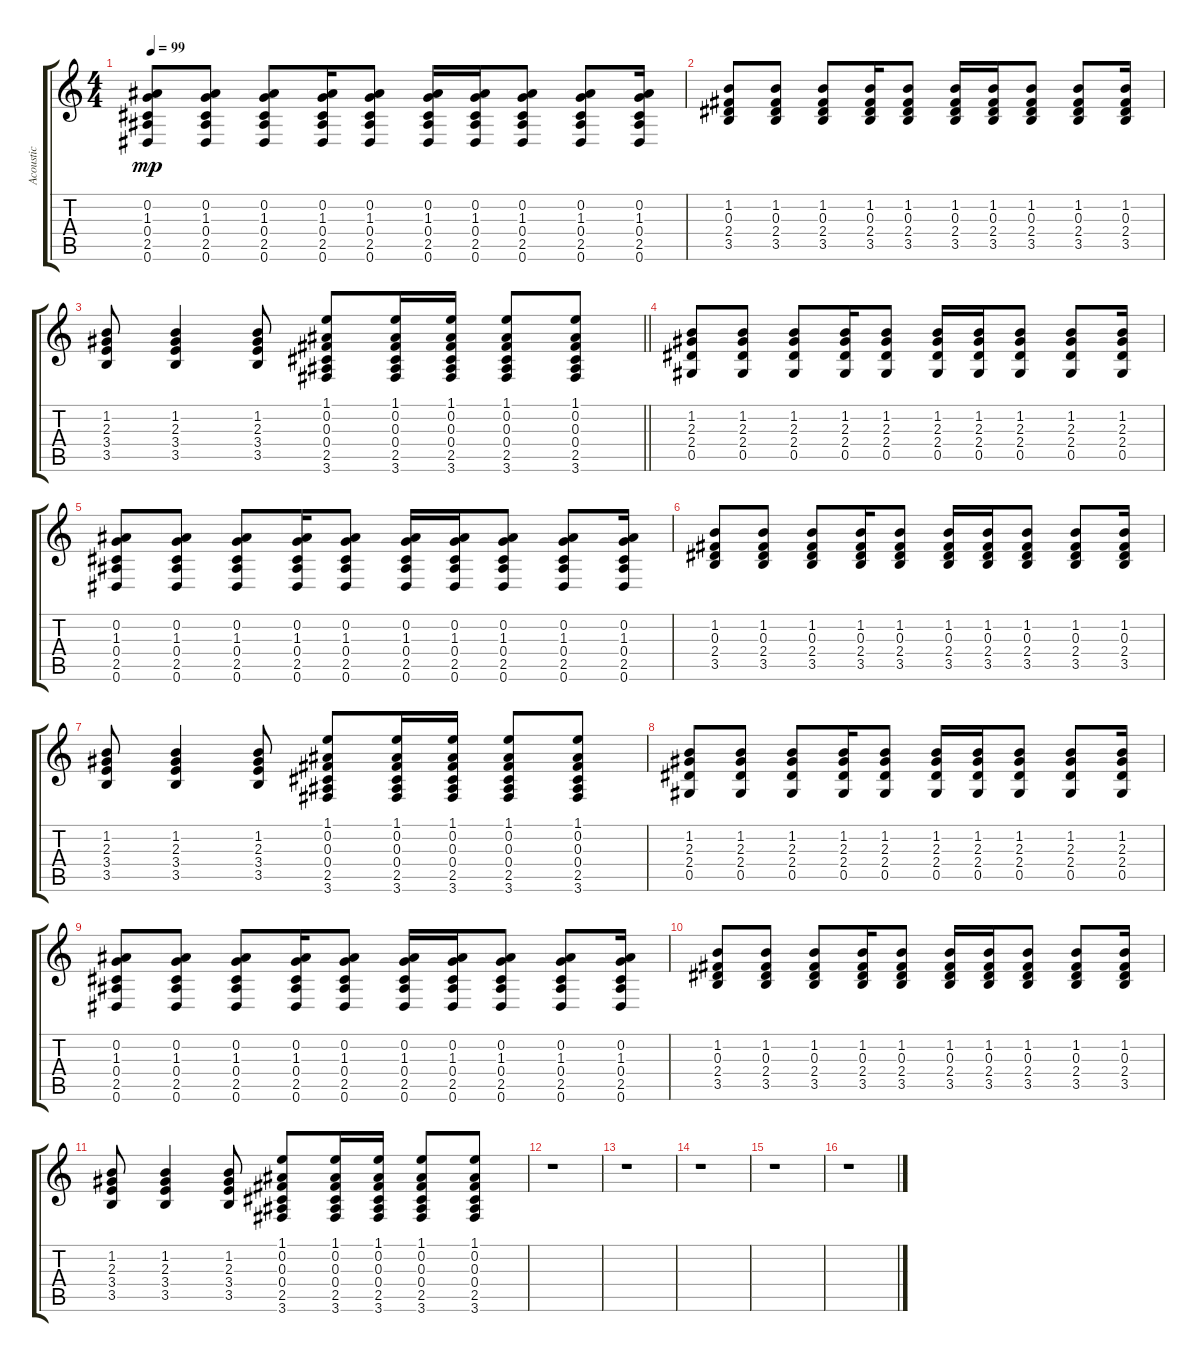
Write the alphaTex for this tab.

\track ("Acoustic" "Acoustic") {instrument acousticguitarsteel}
\staff {score tabs}
\tuning (Eb4 Bb3 Gb3 Db3 Ab2 Eb2) {hide}
\ts (4 4)
\tempo 99
\clef g2
\ks c
(0.2 1.3 0.4 2.5 0.6).8{dy mp} (0.2 1.3 0.4 2.5 0.6).8 (0.2 1.3 0.4 2.5 0.6).8 (0.2 1.3 0.4 2.5 0.6).16 (0.2 1.3 0.4 2.5 0.6).8 (0.2 1.3 0.4 2.5 0.6).16 (0.2 1.3 0.4 2.5 0.6).16 (0.2 1.3 0.4 2.5 0.6).8 (0.2 1.3 0.4 2.5 0.6).8 (0.2 1.3 0.4 2.5 0.6).16 |
(1.2 0.3 2.4 3.5).8 (1.2 0.3 2.4 3.5).8 (1.2 0.3 2.4 3.5).8 (1.2 0.3 2.4 3.5).16 (1.2 0.3 2.4 3.5).8 (1.2 0.3 2.4 3.5).16 (1.2 0.3 2.4 3.5).16 (1.2 0.3 2.4 3.5).8 (1.2 0.3 2.4 3.5).8 (1.2 0.3 2.4 3.5).16 |
\barLineRight lightlight
(1.2 2.3 3.4 3.5).8 (1.2 2.3 3.4 3.5).4 (1.2 2.3 3.4 3.5).8 (1.1 0.2 0.3 0.4 2.5 3.6).8 (1.1 0.2 0.3 0.4 2.5 3.6).16 (1.1 0.2 0.3 0.4 2.5 3.6).16 (1.1 0.2 0.3 0.4 2.5 3.6).8 (1.1 0.2 0.3 0.4 2.5 3.6).8 |
(1.2 2.3 2.4 0.5).8 (1.2 2.3 2.4 0.5).8 (1.2 2.3 2.4 0.5).8 (1.2 2.3 2.4 0.5).16 (1.2 2.3 2.4 0.5).8 (1.2 2.3 2.4 0.5).16 (1.2 2.3 2.4 0.5).16 (1.2 2.3 2.4 0.5).8 (1.2 2.3 2.4 0.5).8 (1.2 2.3 2.4 0.5).16 |
(0.2 1.3 0.4 2.5 0.6).8 (0.2 1.3 0.4 2.5 0.6).8 (0.2 1.3 0.4 2.5 0.6).8 (0.2 1.3 0.4 2.5 0.6).16 (0.2 1.3 0.4 2.5 0.6).8 (0.2 1.3 0.4 2.5 0.6).16 (0.2 1.3 0.4 2.5 0.6).16 (0.2 1.3 0.4 2.5 0.6).8 (0.2 1.3 0.4 2.5 0.6).8 (0.2 1.3 0.4 2.5 0.6).16 |
(1.2 0.3 2.4 3.5).8 (1.2 0.3 2.4 3.5).8 (1.2 0.3 2.4 3.5).8 (1.2 0.3 2.4 3.5).16 (1.2 0.3 2.4 3.5).8 (1.2 0.3 2.4 3.5).16 (1.2 0.3 2.4 3.5).16 (1.2 0.3 2.4 3.5).8 (1.2 0.3 2.4 3.5).8 (1.2 0.3 2.4 3.5).16 |
(1.2 2.3 3.4 3.5).8 (1.2 2.3 3.4 3.5).4 (1.2 2.3 3.4 3.5).8 (1.1 0.2 0.3 0.4 2.5 3.6).8 (1.1 0.2 0.3 0.4 2.5 3.6).16 (1.1 0.2 0.3 0.4 2.5 3.6).16 (1.1 0.2 0.3 0.4 2.5 3.6).8 (1.1 0.2 0.3 0.4 2.5 3.6).8 |
(1.2 2.3 2.4 0.5).8 (1.2 2.3 2.4 0.5).8 (1.2 2.3 2.4 0.5).8 (1.2 2.3 2.4 0.5).16 (1.2 2.3 2.4 0.5).8 (1.2 2.3 2.4 0.5).16 (1.2 2.3 2.4 0.5).16 (1.2 2.3 2.4 0.5).8 (1.2 2.3 2.4 0.5).8 (1.2 2.3 2.4 0.5).16 |
(0.2 1.3 0.4 2.5 0.6).8 (0.2 1.3 0.4 2.5 0.6).8 (0.2 1.3 0.4 2.5 0.6).8 (0.2 1.3 0.4 2.5 0.6).16 (0.2 1.3 0.4 2.5 0.6).8 (0.2 1.3 0.4 2.5 0.6).16 (0.2 1.3 0.4 2.5 0.6).16 (0.2 1.3 0.4 2.5 0.6).8 (0.2 1.3 0.4 2.5 0.6).8 (0.2 1.3 0.4 2.5 0.6).16 |
(1.2 0.3 2.4 3.5).8 (1.2 0.3 2.4 3.5).8 (1.2 0.3 2.4 3.5).8 (1.2 0.3 2.4 3.5).16 (1.2 0.3 2.4 3.5).8 (1.2 0.3 2.4 3.5).16 (1.2 0.3 2.4 3.5).16 (1.2 0.3 2.4 3.5).8 (1.2 0.3 2.4 3.5).8 (1.2 0.3 2.4 3.5).16 |
(1.2 2.3 3.4 3.5).8 (1.2 2.3 3.4 3.5).4 (1.2 2.3 3.4 3.5).8 (1.1 0.2 0.3 0.4 2.5 3.6).8 (1.1 0.2 0.3 0.4 2.5 3.6).16 (1.1 0.2 0.3 0.4 2.5 3.6).16 (1.1 0.2 0.3 0.4 2.5 3.6).8 (1.1 0.2 0.3 0.4 2.5 3.6).8 |
r.1 |
r.1 |
r.1 |
r.1 |
r.1
